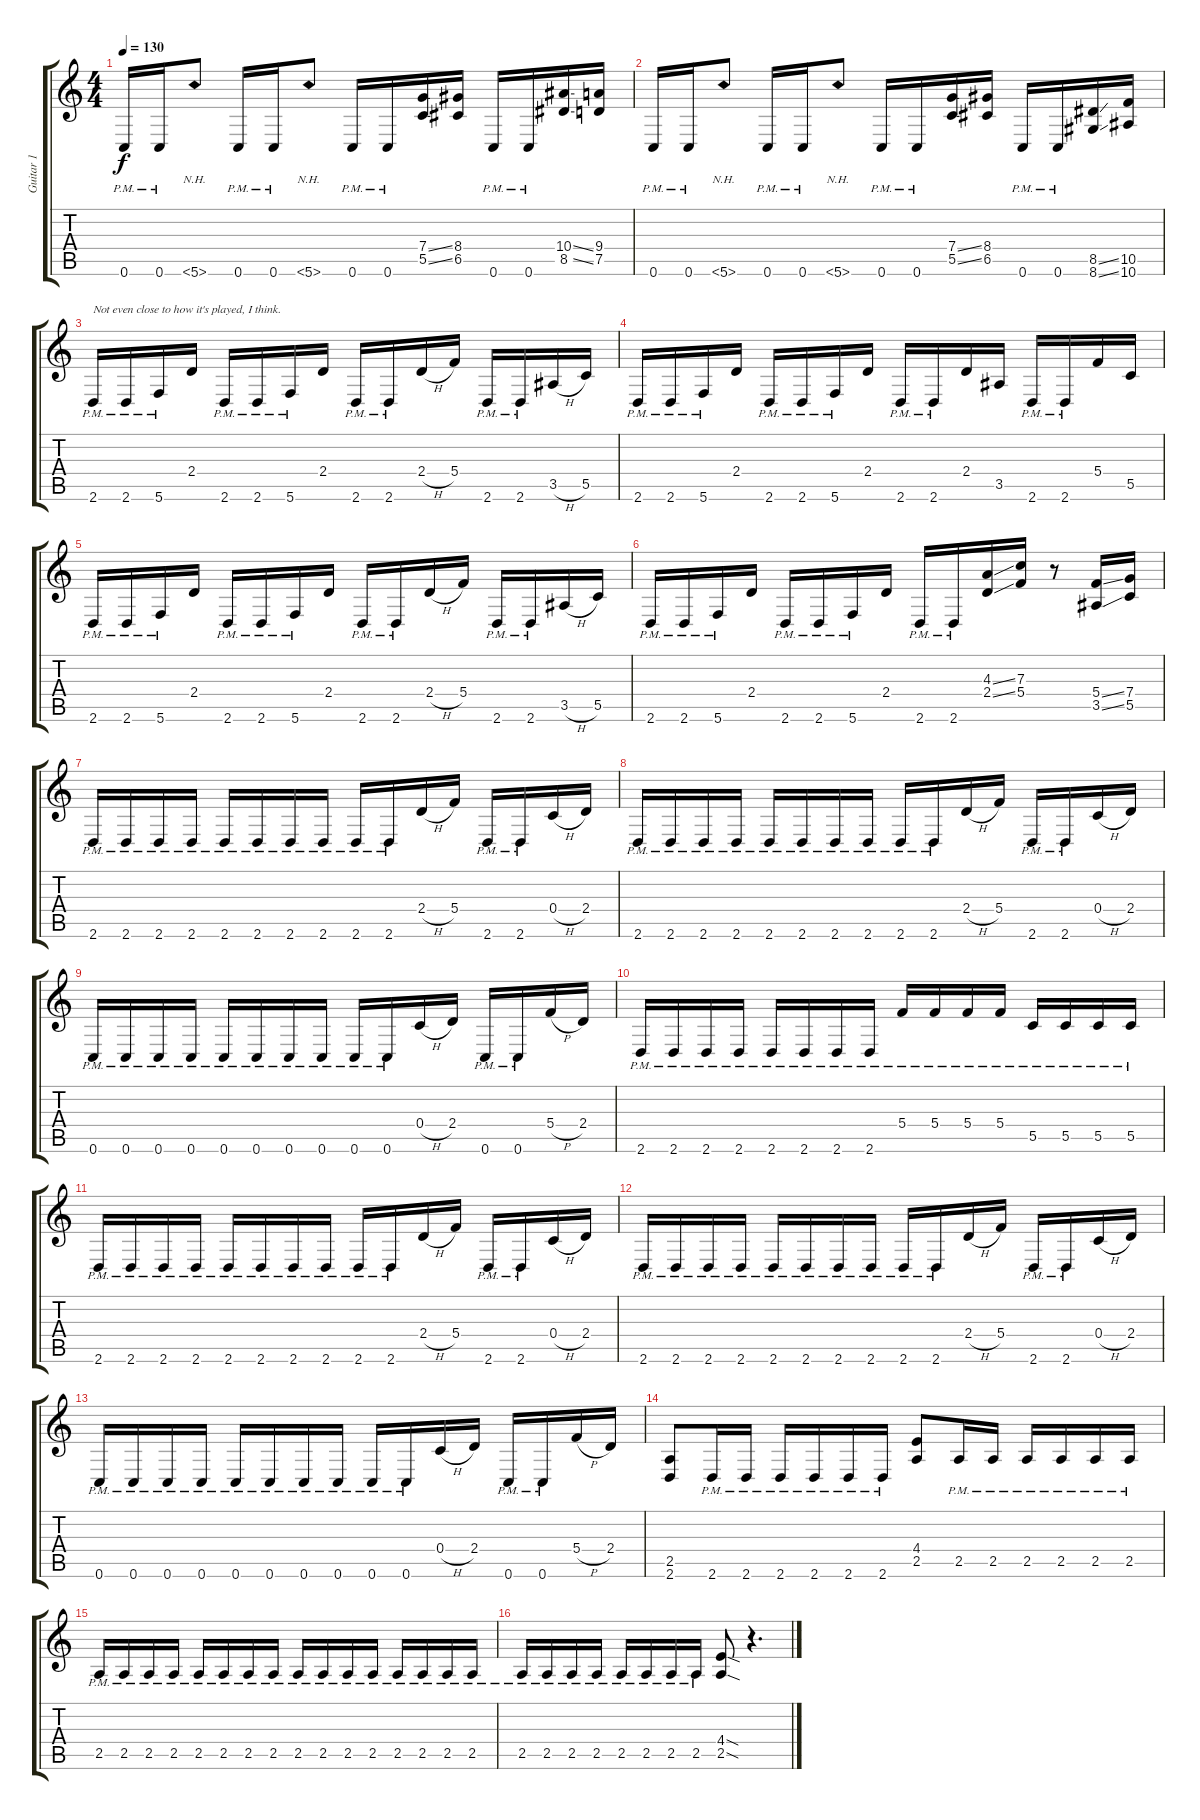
\track ("Guitar 1" "Guitar 1") {instrument distortionguitar}
\staff {score tabs}
\tuning (D4 A3 F3 C3 G2 C2) {hide}
\ts (4 4)
\tempo 130
\clef g2
\ks c
0.6{pm}.16{dy f} 0.6{pm}.16 5.6{nh}.8 0.6{pm}.16 0.6{pm}.16 5.6{nh}.8 0.6{pm}.16 0.6{pm}.16 (7.4{ss} 5.5{ss}).16 (8.4 6.5).16 0.6{pm}.16 0.6{pm}.16 (10.4{ss} 8.5{ss}).16 (9.4 7.5).16 |
0.6{pm}.16 0.6{pm}.16 5.6{nh}.8 0.6{pm}.16 0.6{pm}.16 5.6{nh}.8 0.6{pm}.16 0.6{pm}.16 (7.4{ss} 5.5{ss}).16 (8.4 6.5).16 0.6{pm}.16 0.6{pm}.16 (8.5{ss} 8.6{ss}).16 (10.5 10.6).16 |
2.6{pm}.16{txt "Not even close to how it's played, I think."} 2.6{pm}.16 5.6{pm}.16 2.4.16 2.6{pm}.16 2.6{pm}.16 5.6{pm}.16 2.4.16 2.6{pm}.16 2.6{pm}.16 2.4{h}.16 5.4.16 2.6{pm}.16 2.6{pm}.16 3.5{h}.16 5.5.16 |
2.6{pm}.16 2.6{pm}.16 5.6{pm}.16 2.4.16 2.6{pm}.16 2.6{pm}.16 5.6{pm}.16 2.4.16 2.6{pm}.16 2.6{pm}.16 2.4.16 3.5.16 2.6{pm}.16 2.6{pm}.16 5.4.16 5.5.16 |
2.6{pm}.16 2.6{pm}.16 5.6{pm}.16 2.4.16 2.6{pm}.16 2.6{pm}.16 5.6{pm}.16 2.4.16 2.6{pm}.16 2.6{pm}.16 2.4{h}.16 5.4.16 2.6{pm}.16 2.6{pm}.16 3.5{h}.16 5.5.16 |
2.6{pm}.16 2.6{pm}.16 5.6{pm}.16 2.4.16 2.6{pm}.16 2.6{pm}.16 5.6{pm}.16 2.4.16 2.6{pm}.16 2.6{pm}.16 (4.3{ss} 2.4{ss}).16 (7.3 5.4).16 r.8 (5.4{ss} 3.5{ss}).16 (7.4 5.5).16 |
2.6{pm}.16 2.6{pm}.16 2.6{pm}.16 2.6{pm}.16 2.6{pm}.16 2.6{pm}.16 2.6{pm}.16 2.6{pm}.16 2.6{pm}.16 2.6{pm}.16 2.4{h}.16 5.4.16 2.6{pm}.16 2.6{pm}.16 0.4{h}.16 2.4.16 |
2.6{pm}.16 2.6{pm}.16 2.6{pm}.16 2.6{pm}.16 2.6{pm}.16 2.6{pm}.16 2.6{pm}.16 2.6{pm}.16 2.6{pm}.16 2.6{pm}.16 2.4{h}.16 5.4.16 2.6{pm}.16 2.6{pm}.16 0.4{h}.16 2.4.16 |
0.6{pm}.16 0.6{pm}.16 0.6{pm}.16 0.6{pm}.16 0.6{pm}.16 0.6{pm}.16 0.6{pm}.16 0.6{pm}.16 0.6{pm}.16 0.6{pm}.16 0.4{h}.16 2.4.16 0.6{pm}.16 0.6{pm}.16 5.4{h}.16 2.4.16 |
2.6{pm}.16 2.6{pm}.16 2.6{pm}.16 2.6{pm}.16 2.6{pm}.16 2.6{pm}.16 2.6{pm}.16 2.6{pm}.16 5.4{pm}.16 5.4{pm}.16 5.4{pm}.16 5.4{pm}.16 5.5{pm}.16 5.5{pm}.16 5.5{pm}.16 5.5{pm}.16 |
2.6{pm}.16 2.6{pm}.16 2.6{pm}.16 2.6{pm}.16 2.6{pm}.16 2.6{pm}.16 2.6{pm}.16 2.6{pm}.16 2.6{pm}.16 2.6{pm}.16 2.4{h}.16 5.4.16 2.6{pm}.16 2.6{pm}.16 0.4{h}.16 2.4.16 |
2.6{pm}.16 2.6{pm}.16 2.6{pm}.16 2.6{pm}.16 2.6{pm}.16 2.6{pm}.16 2.6{pm}.16 2.6{pm}.16 2.6{pm}.16 2.6{pm}.16 2.4{h}.16 5.4.16 2.6{pm}.16 2.6{pm}.16 0.4{h}.16 2.4.16 |
0.6{pm}.16 0.6{pm}.16 0.6{pm}.16 0.6{pm}.16 0.6{pm}.16 0.6{pm}.16 0.6{pm}.16 0.6{pm}.16 0.6{pm}.16 0.6{pm}.16 0.4{h}.16 2.4.16 0.6{pm}.16 0.6{pm}.16 5.4{h}.16 2.4.16 |
(2.5 2.6).8 2.6{pm}.16 2.6{pm}.16 2.6{pm}.16 2.6{pm}.16 2.6{pm}.16 2.6{pm}.16 (4.4 2.5).8 2.5{pm}.16 2.5{pm}.16 2.5{pm}.16 2.5{pm}.16 2.5{pm}.16 2.5{pm}.16 |
2.5{pm}.16 2.5{pm}.16 2.5{pm}.16 2.5{pm}.16 2.5{pm}.16 2.5{pm}.16 2.5{pm}.16 2.5{pm}.16 2.5{pm}.16 2.5{pm}.16 2.5{pm}.16 2.5{pm}.16 2.5{pm}.16 2.5{pm}.16 2.5{pm}.16 2.5{pm}.16 |
2.5{pm}.16 2.5{pm}.16 2.5{pm}.16 2.5{pm}.16 2.5{pm}.16 2.5{pm}.16 2.5{pm}.16 2.5{pm}.16 (4.4{sod} 2.5{sod}).8 r.4{d}
